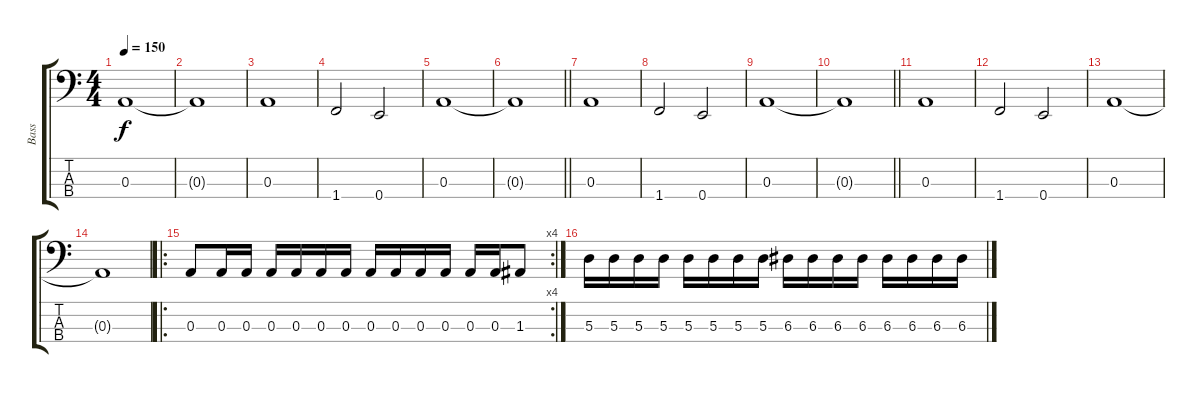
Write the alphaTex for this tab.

\track ("Bass" "Bass") {instrument electricbasspick}
\staff {score tabs}
\tuning (G2 D2 A1 E1) {hide}
\ts (4 4)
\tempo 150
\clef f4
\ks c
0.3.1{dy f} |
0.3{t}.1 |
0.3.1 |
1.4.2 0.4.2 |
0.3.1 |
\barLineRight lightlight
0.3{t}.1 |
0.3.1 |
1.4.2 0.4.2 |
0.3.1 |
\barLineRight lightlight
0.3{t}.1 |
0.3.1 |
1.4.2 0.4.2 |
0.3.1 |
0.3{t}.1 |
\ro
\rc 4
0.3.8 0.3.16 0.3.16 0.3.16 0.3.16 0.3.16 0.3.16 0.3.16 0.3.16 0.3.16 0.3.16 0.3.16 0.3.16 1.3.8 |
5.3.16 5.3.16 5.3.16 5.3.16 5.3.16 5.3.16 5.3.16 5.3.16 6.3.16 6.3.16 6.3.16 6.3.16 6.3.16 6.3.16 6.3.16 6.3.16
